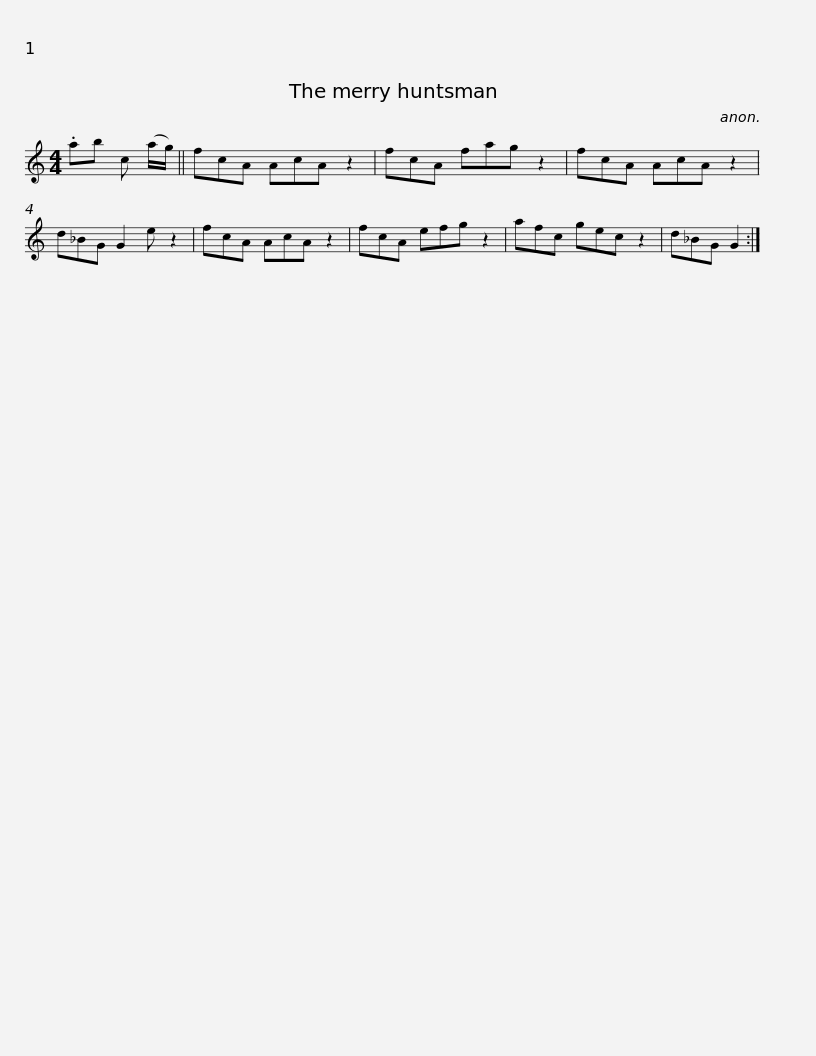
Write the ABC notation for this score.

X:1
L:1/8
M:4/4
I:linebreak $
K:C
V:1 treble
V:1
 .ab c (a/g/) || fcA AcA z2 | fcA fag z2 | fcA AcA z2 | d_BG G2 e z2 | %5
 fcA AcA z2 |$ fcA efg z2 | afc gec z2 | d_BG G2 :| %9
